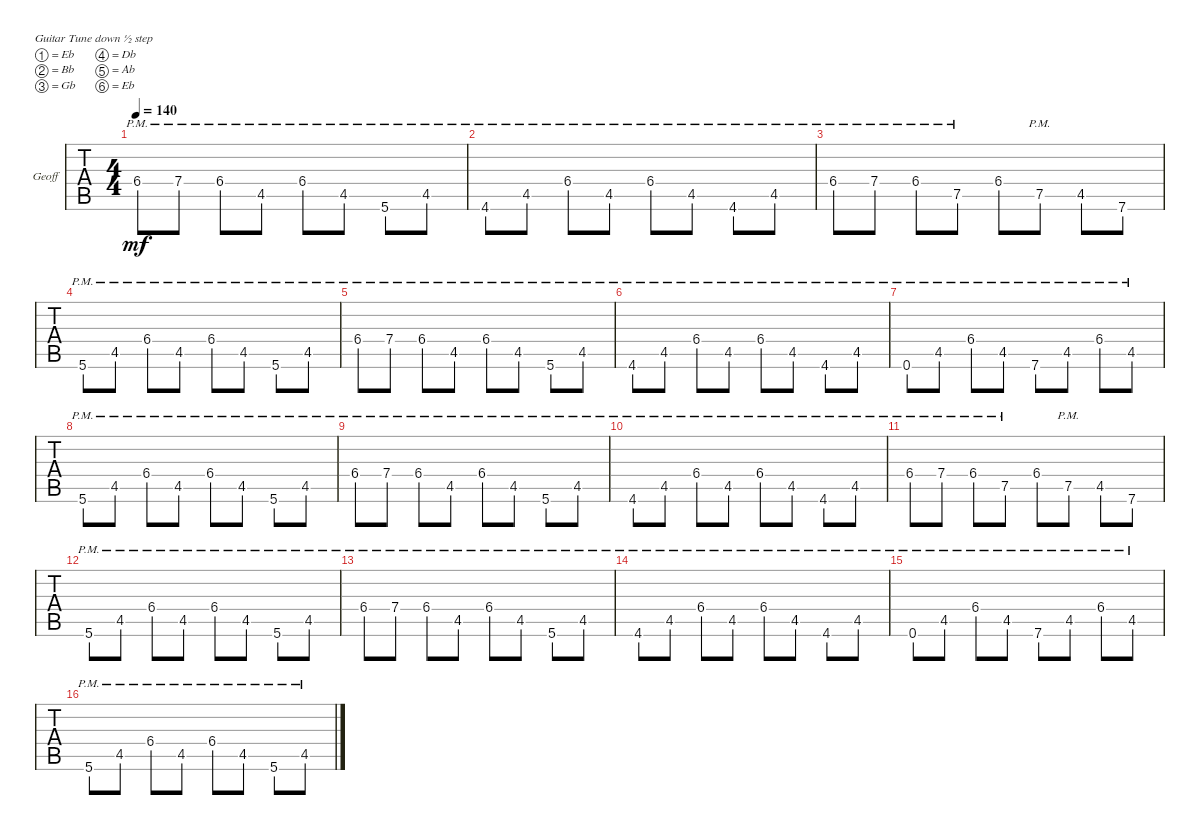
\defaultSystemsLayout 4
\bracketExtendMode groupsimilarinstruments
\firstSystemTrackNameOrientation horizontal
\otherSystemsTrackNameOrientation horizontal
\track ("Geoff" "Geoff") {instrument acousticguitarsteel}
\staff {tabs}
\tuning (Eb4 Bb3 Gb3 Db3 Ab2 Eb2)
\ts (4 4)
\tempo 140
\clef g2
\ks c
6.4{pm}.8{dy mf} 7.4{pm}.8 6.4{pm}.8 4.5{pm}.8 6.4{pm}.8 4.5{pm}.8 5.6{pm}.8 4.5{pm}.8 |
4.6{pm}.8 4.5{pm}.8 6.4{pm}.8 4.5{pm}.8 6.4{pm}.8 4.5{pm}.8 4.6{pm}.8 4.5{pm}.8 |
6.4{pm}.8 7.4{pm}.8 6.4{pm}.8 7.5{pm}.8 6.4.8 7.5{pm}.8 4.5.8 7.6.8 |
5.6{pm}.8 4.5{pm}.8 6.4{pm}.8 4.5{pm}.8 6.4{pm}.8 4.5{pm}.8 5.6{pm}.8 4.5{pm}.8 |
6.4{pm}.8 7.4{pm}.8 6.4{pm}.8 4.5{pm}.8 6.4{pm}.8 4.5{pm}.8 5.6{pm}.8 4.5{pm}.8 |
4.6{pm}.8 4.5{pm}.8 6.4{pm}.8 4.5{pm}.8 6.4{pm}.8 4.5{pm}.8 4.6{pm}.8 4.5{pm}.8 |
0.6{pm}.8 4.5{pm}.8 6.4{pm}.8 4.5{pm}.8 7.6{pm}.8 4.5{pm}.8 6.4{pm}.8 4.5{pm}.8 |
5.6{pm}.8 4.5{pm}.8 6.4{pm}.8 4.5{pm}.8 6.4{pm}.8 4.5{pm}.8 5.6{pm}.8 4.5{pm}.8 |
6.4{pm}.8 7.4{pm}.8 6.4{pm}.8 4.5{pm}.8 6.4{pm}.8 4.5{pm}.8 5.6{pm}.8 4.5{pm}.8 |
4.6{pm}.8 4.5{pm}.8 6.4{pm}.8 4.5{pm}.8 6.4{pm}.8 4.5{pm}.8 4.6{pm}.8 4.5{pm}.8 |
6.4{pm}.8 7.4{pm}.8 6.4{pm}.8 7.5{pm}.8 6.4.8 7.5{pm}.8 4.5.8 7.6.8 |
5.6{pm}.8 4.5{pm}.8 6.4{pm}.8 4.5{pm}.8 6.4{pm}.8 4.5{pm}.8 5.6{pm}.8 4.5{pm}.8 |
6.4{pm}.8 7.4{pm}.8 6.4{pm}.8 4.5{pm}.8 6.4{pm}.8 4.5{pm}.8 5.6{pm}.8 4.5{pm}.8 |
4.6{pm}.8 4.5{pm}.8 6.4{pm}.8 4.5{pm}.8 6.4{pm}.8 4.5{pm}.8 4.6{pm}.8 4.5{pm}.8 |
0.6{pm}.8 4.5{pm}.8 6.4{pm}.8 4.5{pm}.8 7.6{pm}.8 4.5{pm}.8 6.4{pm}.8 4.5{pm}.8 |
5.6{pm}.8 4.5{pm}.8 6.4{pm}.8 4.5{pm}.8 6.4{pm}.8 4.5{pm}.8 5.6{pm}.8 4.5{pm}.8
